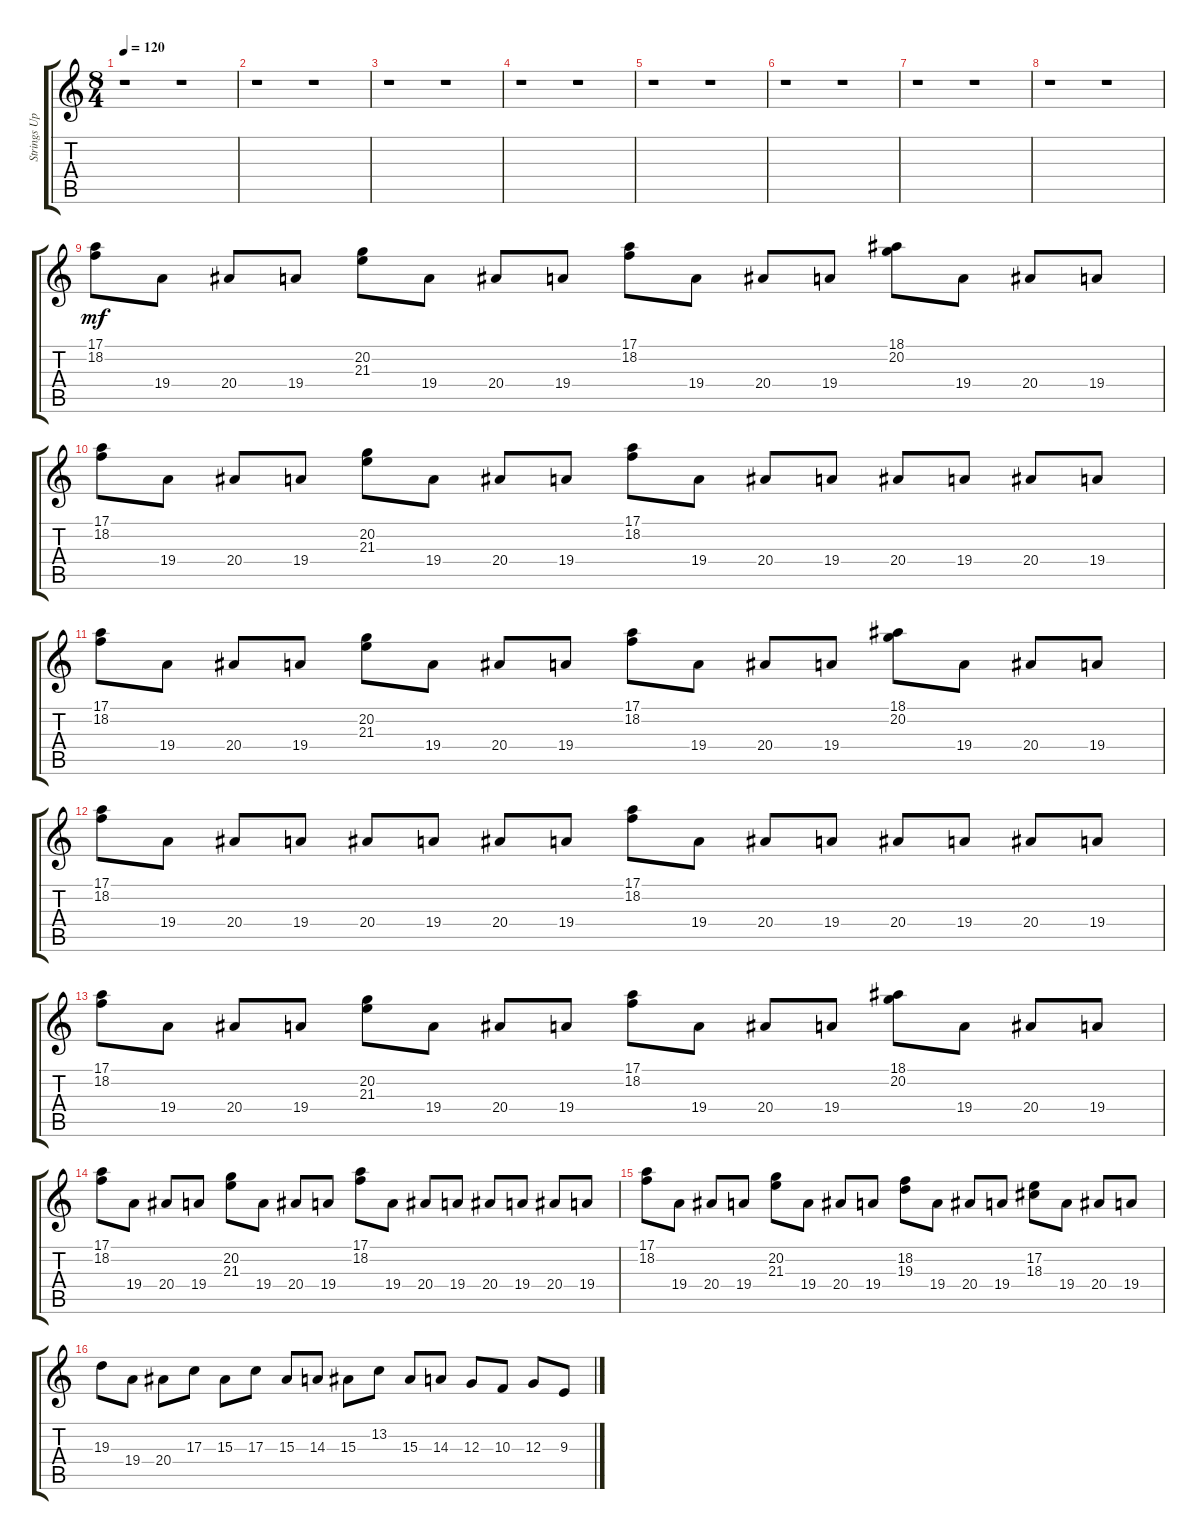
\track ("Strings Upper" "Strings Up") {instrument stringensemble1}
\staff {score tabs}
\tuning (E4 B3 G3 D3 A2 E2) {hide}
\ts (8 4)
\tempo 120
\clef g2
\ks c
r.1{dy mf} r.1 |
r.1 r.1 |
r.1 r.1 |
r.1 r.1 |
r.1 r.1 |
r.1 r.1 |
r.1 r.1 |
r.1 r.1 |
(17.1 18.2).8 19.4.8 20.4.8 19.4.8 (20.2 21.3).8 19.4.8 20.4.8 19.4.8 (17.1 18.2).8 19.4.8 20.4.8 19.4.8 (18.1 20.2).8 19.4.8 20.4.8 19.4.8 |
(17.1 18.2).8 19.4.8 20.4.8 19.4.8 (20.2 21.3).8 19.4.8 20.4.8 19.4.8 (17.1 18.2).8 19.4.8 20.4.8 19.4.8 20.4.8 19.4.8 20.4.8 19.4.8 |
(17.1 18.2).8 19.4.8 20.4.8 19.4.8 (20.2 21.3).8 19.4.8 20.4.8 19.4.8 (17.1 18.2).8 19.4.8 20.4.8 19.4.8 (18.1 20.2).8 19.4.8 20.4.8 19.4.8 |
(17.1 18.2).8 19.4.8 20.4.8 19.4.8 20.4.8 19.4.8 20.4.8 19.4.8 (17.1 18.2).8 19.4.8 20.4.8 19.4.8 20.4.8 19.4.8 20.4.8 19.4.8 |
(17.1 18.2).8 19.4.8 20.4.8 19.4.8 (20.2 21.3).8 19.4.8 20.4.8 19.4.8 (17.1 18.2).8 19.4.8 20.4.8 19.4.8 (18.1 20.2).8 19.4.8 20.4.8 19.4.8 |
(17.1 18.2).8 19.4.8 20.4.8 19.4.8 (20.2 21.3).8 19.4.8 20.4.8 19.4.8 (17.1 18.2).8 19.4.8 20.4.8 19.4.8 20.4.8 19.4.8 20.4.8 19.4.8 |
(17.1 18.2).8 19.4.8 20.4.8 19.4.8 (20.2 21.3).8 19.4.8 20.4.8 19.4.8 (18.2 19.3).8 19.4.8 20.4.8 19.4.8 (17.2 18.3).8 19.4.8 20.4.8 19.4.8 |
19.3.8 19.4.8 20.4.8 17.3.8 15.3.8 17.3.8 15.3.8 14.3.8 15.3.8 13.2.8 15.3.8 14.3.8 12.3.8 10.3.8 12.3.8 9.3.8
